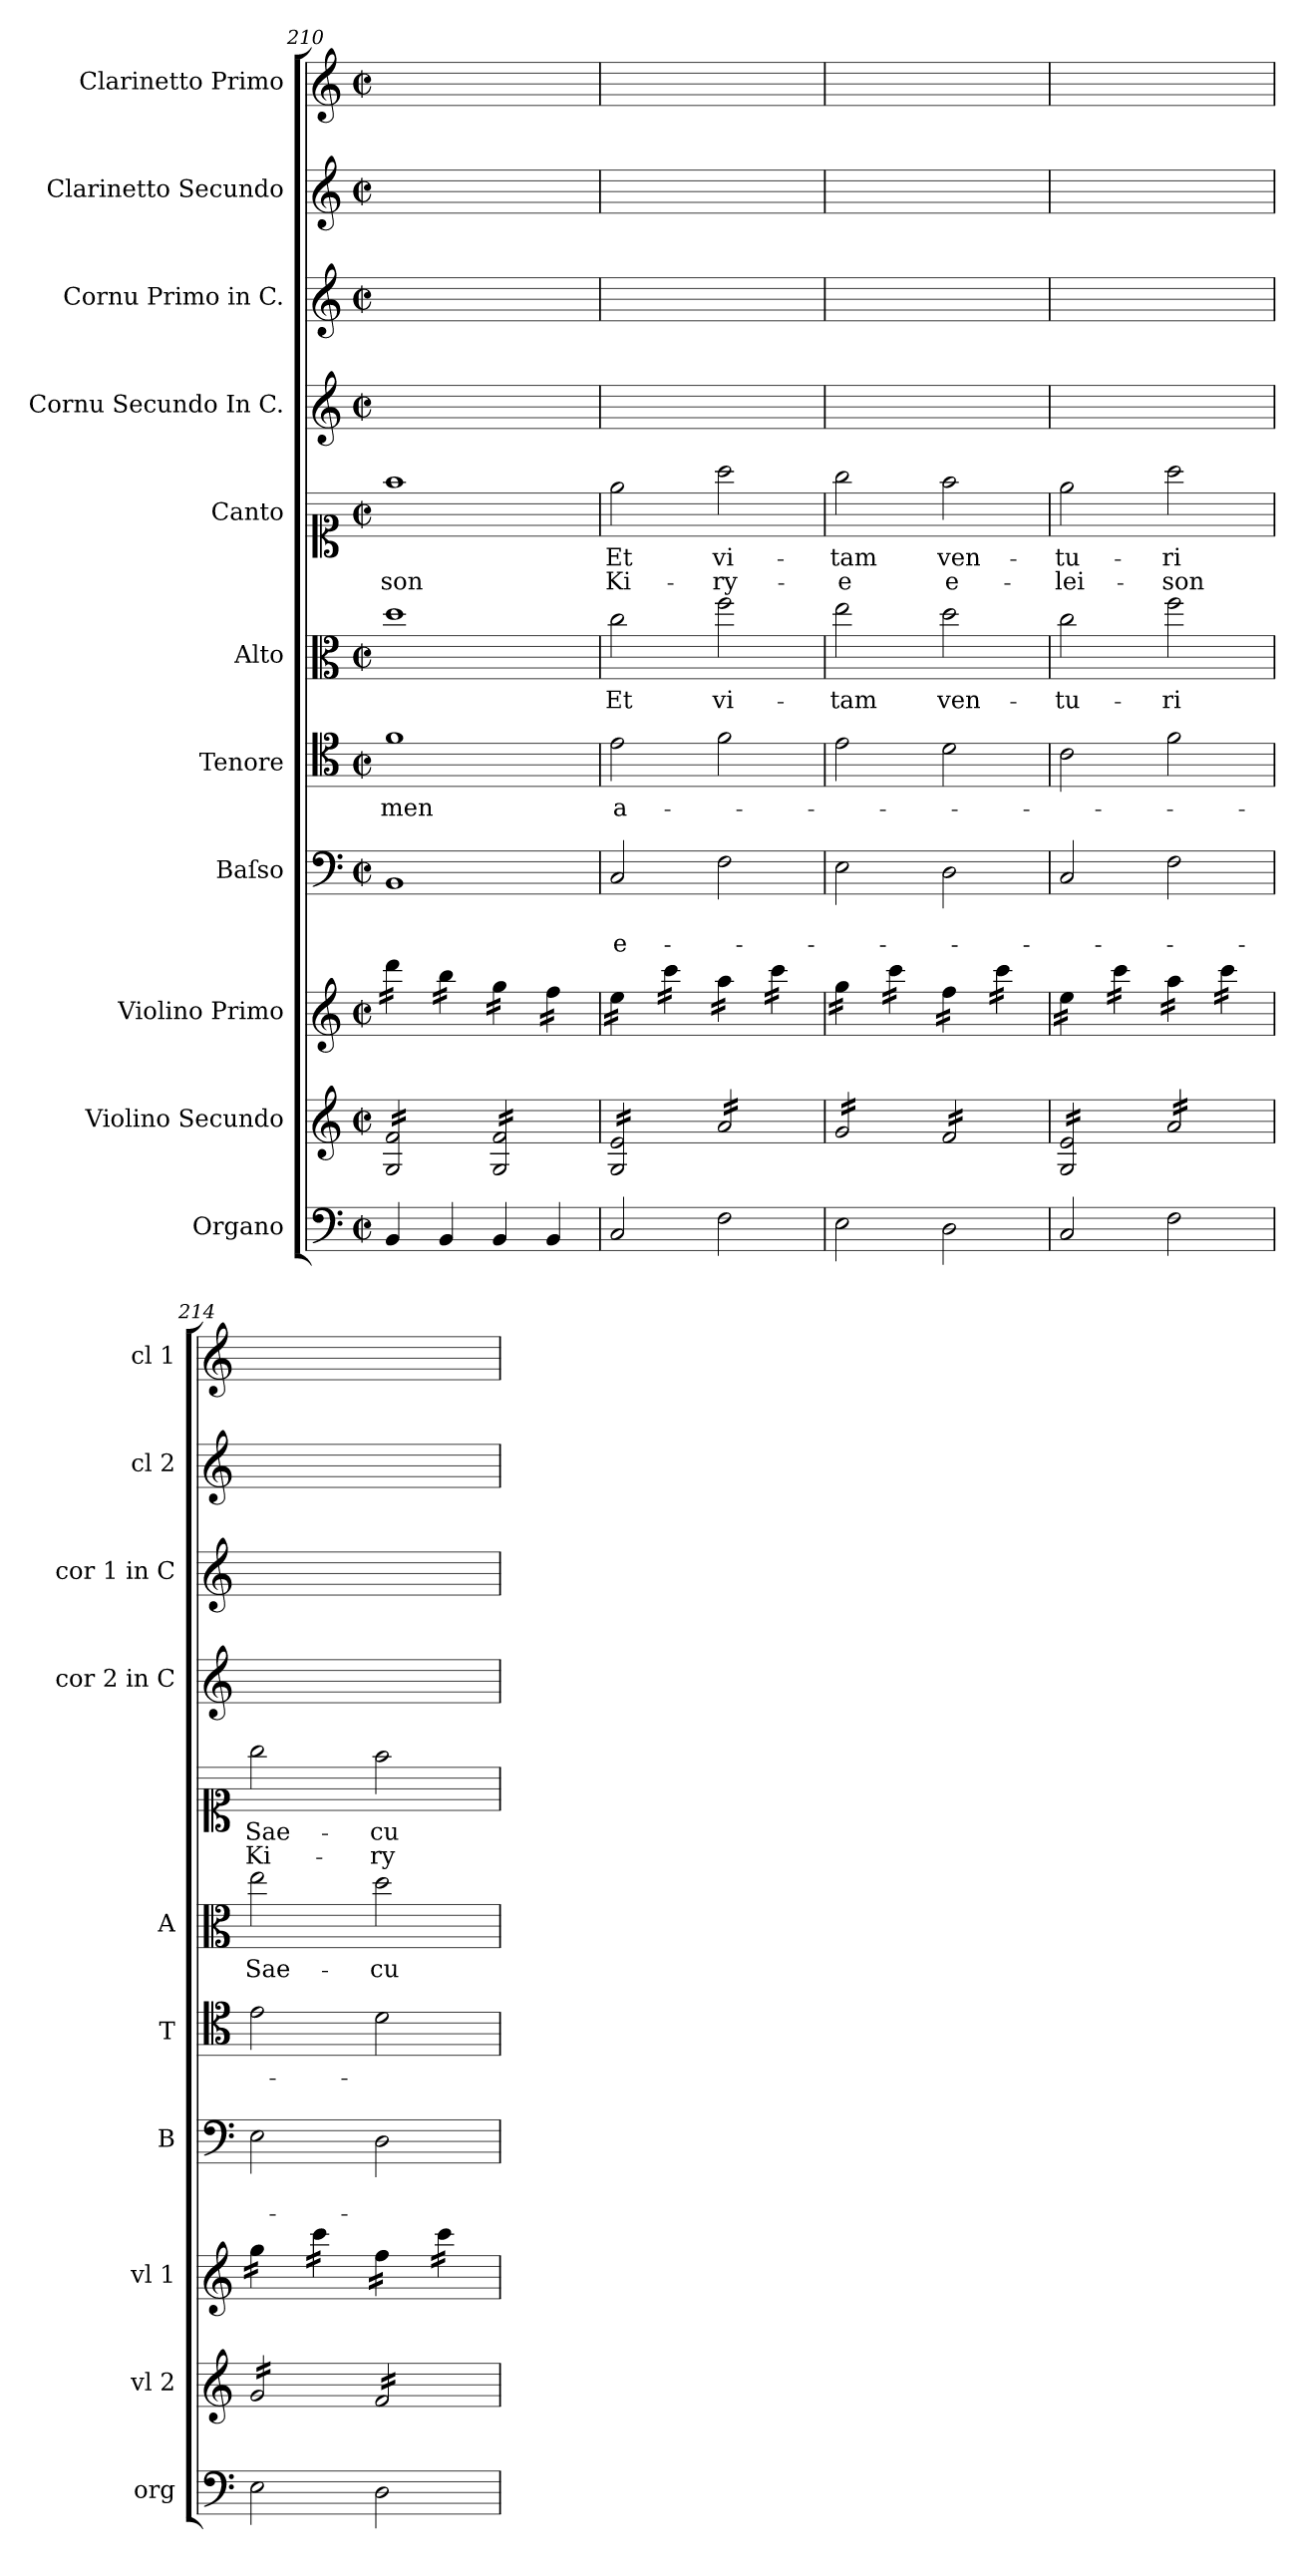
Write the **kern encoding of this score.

**kern	**kern	**kern	**kern	**text	**text	**kern	**text	**kern	**text	**kern	**text	**text	**kern	**kern	**kern	**kern
*part11	*part10	*part9	*part8	*part8	*part8	*part7	*part7	*part6	*part6	*part5	*part5	*part5	*part4	*part3	*part2	*part1
*staff11	*staff10	*staff9	*staff8	*staff8	*staff8	*staff7	*staff7	*staff6	*staff6	*staff5	*staff5	*staff5	*staff4	*staff3	*staff2	*staff1
*I"Organo	*I"Violino Secundo	*I"Violino Primo	*I"Baſso	*	*	*I"Tenore	*	*I"Alto	*	*I"Canto	*	*	*I"Cornu Secundo In C.	*I"Cornu Primo in C.	*I"Clarinetto Secundo	*I"Clarinetto Primo
*I'org	*I'vl 2	*I'vl 1	*I'B	*	*	*I'T	*	*I'A	*	*	*	*	*I'cor 2 in C	*I'cor 1 in C	*I'cl 2	*I'cl 1
*clefF4	*clefG2	*clefG2	*clefF4	*	*	*clefC4	*	*clefC3	*	*clefC1	*	*	*clefG2	*clefG2	*clefG2	*clefG2
*	*	*	*	*	*	*	*	*	*	*	*	*	*ITrd8c12	*ITrd8c12	*	*
*k[]	*k[]	*k[]	*k[]	*	*	*k[]	*	*k[]	*	*k[]	*	*	*k[]	*k[]	*k[]	*k[]
*C:	*C:	*C:	*C:	*	*	*C:	*	*C:	*	*C:	*	*	*C:	*C:	*C:	*C:
*M2/2	*M2/2	*M2/2	*M2/2	*	*	*M2/2	*	*M2/2	*	*M2/2	*	*	*M2/2	*M2/2	*M2/2	*M2/2
*met(c|)	*met(c|)	*met(c|)	*met(c|)	*	*	*met(c|)	*	*met(c|)	*	*met(c|)	*	*	*met(c|)	*met(c|)	*met(c|)	*met(c|)
=210	=210	=210	=210	=210	=210	=210	=210	=210	=210	=210	=210	=210	=210	=210	=210	=210
!	!	!	!	!	!	!	!LO:LY:i	!	!	!	!	!	!	!	!	!
*	*tremolo	*	*	*	*	*	*	*	*	*	*	*	*	*	*	*
*	*	*tremolo	*	*	*	*	*	*	*	*	*	*	*	*	*	*
4BB/	16G/ 16f/LL	16ddd\LL	1BB	.	.	1f	-men	1dd	.	1ff	.	-son	1Gyy	1dyy	1ddyy	1ffyy
.	16G/ 16f/	16ddd\	.	.	.	.	.	.	.	.	.	.	.	.	.	.
.	16G/ 16f/	16ddd\	.	.	.	.	.	.	.	.	.	.	.	.	.	.
.	16G/ 16f/	16ddd\JJ	.	.	.	.	.	.	.	.	.	.	.	.	.	.
4BB/	16G/ 16f/	16bb\LL	.	.	.	.	.	.	.	.	.	.	.	.	.	.
.	16G/ 16f/	16bb\	.	.	.	.	.	.	.	.	.	.	.	.	.	.
.	16G/ 16f/	16bb\	.	.	.	.	.	.	.	.	.	.	.	.	.	.
.	16G/ 16f/JJ	16bb\JJ	.	.	.	.	.	.	.	.	.	.	.	.	.	.
4BB/	16G/ 16f/LL	16gg\LL	.	.	.	.	.	.	.	.	.	.	.	.	.	.
.	16G/ 16f/	16gg\	.	.	.	.	.	.	.	.	.	.	.	.	.	.
.	16G/ 16f/	16gg\	.	.	.	.	.	.	.	.	.	.	.	.	.	.
.	16G/ 16f/	16gg\JJ	.	.	.	.	.	.	.	.	.	.	.	.	.	.
4BB/	16G/ 16f/	16ff\LL	.	.	.	.	.	.	.	.	.	.	.	.	.	.
.	16G/ 16f/	16ff\	.	.	.	.	.	.	.	.	.	.	.	.	.	.
.	16G/ 16f/	16ff\	.	.	.	.	.	.	.	.	.	.	.	.	.	.
.	16G/ 16f/JJ	16ff\JJ	.	.	.	.	.	.	.	.	.	.	.	.	.	.
=211	=211	=211	=211	=211	=211	=211	=211	=211	=211	=211	=211	=211	=211	=211	=211	=211
2C/	16G/ 16e/LL	16ee\LL	2C/	.	-e-	2e\	a-	2cc\	-Et	2ee\	-Et	Ki-	1Cyy	1cyy	2cc\yy	2ee\yy
.	16G/ 16e/	16ee\	.	.	.	.	.	.	.	.	.	.	.	.	.	.
.	16G/ 16e/	16ee\	.	.	.	.	.	.	.	.	.	.	.	.	.	.
.	16G/ 16e/	16ee\JJ	.	.	.	.	.	.	.	.	.	.	.	.	.	.
.	16G/ 16e/	16ccc\LL	.	.	.	.	.	.	.	.	.	.	.	.	.	.
.	16G/ 16e/	16ccc\	.	.	.	.	.	.	.	.	.	.	.	.	.	.
.	16G/ 16e/	16ccc\	.	.	.	.	.	.	.	.	.	.	.	.	.	.
.	16G/ 16e/JJ	16ccc\JJ	.	.	.	.	.	.	.	.	.	.	.	.	.	.
2F\	16a/LL	16aa\LL	2F\	.	.	2f\	.	2ff\	vi-	2aa\	vi-	-ry-	.	.	2ff\yy	2aa\yy
.	16a/	16aa\	.	.	.	.	.	.	.	.	.	.	.	.	.	.
.	16a/	16aa\	.	.	.	.	.	.	.	.	.	.	.	.	.	.
.	16a/	16aa\JJ	.	.	.	.	.	.	.	.	.	.	.	.	.	.
.	16a/	16ccc\LL	.	.	.	.	.	.	.	.	.	.	.	.	.	.
.	16a/	16ccc\	.	.	.	.	.	.	.	.	.	.	.	.	.	.
.	16a/	16ccc\	.	.	.	.	.	.	.	.	.	.	.	.	.	.
.	16a/JJ	16ccc\JJ	.	.	.	.	.	.	.	.	.	.	.	.	.	.
=212	=212	=212	=212	=212	=212	=212	=212	=212	=212	=212	=212	=212	=212	=212	=212	=212
2E\	16g/LL	16gg\LL	2E\	.	.	2e\	.	2ee\	-tam	2gg\	-tam	-e	1Cyy	1cyy	2ee\yy	2gg\yy
.	16g/	16gg\	.	.	.	.	.	.	.	.	.	.	.	.	.	.
.	16g/	16gg\	.	.	.	.	.	.	.	.	.	.	.	.	.	.
.	16g/	16gg\JJ	.	.	.	.	.	.	.	.	.	.	.	.	.	.
.	16g/	16ccc\LL	.	.	.	.	.	.	.	.	.	.	.	.	.	.
.	16g/	16ccc\	.	.	.	.	.	.	.	.	.	.	.	.	.	.
.	16g/	16ccc\	.	.	.	.	.	.	.	.	.	.	.	.	.	.
.	16g/JJ	16ccc\JJ	.	.	.	.	.	.	.	.	.	.	.	.	.	.
2D\	16f/LL	16ff\LL	2D\	.	.	2d\	.	2dd\	ven-	2ff\	ven-	e-	.	.	2dd\yy	2ff\yy
.	16f/	16ff\	.	.	.	.	.	.	.	.	.	.	.	.	.	.
.	16f/	16ff\	.	.	.	.	.	.	.	.	.	.	.	.	.	.
.	16f/	16ff\JJ	.	.	.	.	.	.	.	.	.	.	.	.	.	.
.	16f/	16ccc\LL	.	.	.	.	.	.	.	.	.	.	.	.	.	.
.	16f/	16ccc\	.	.	.	.	.	.	.	.	.	.	.	.	.	.
.	16f/	16ccc\	.	.	.	.	.	.	.	.	.	.	.	.	.	.
.	16f/JJ	16ccc\JJ	.	.	.	.	.	.	.	.	.	.	.	.	.	.
=213	=213	=213	=213	=213	=213	=213	=213	=213	=213	=213	=213	=213	=213	=213	=213	=213
2C/	16G/ 16e/LL	16ee\LL	2C/	.	.	2c\	.	2cc\	-tu-	2ee\	-tu-	-lei-	1Cyy	1cyy	2cc\yy	2ee\yy
.	16G/ 16e/	16ee\	.	.	.	.	.	.	.	.	.	.	.	.	.	.
.	16G/ 16e/	16ee\	.	.	.	.	.	.	.	.	.	.	.	.	.	.
.	16G/ 16e/	16ee\JJ	.	.	.	.	.	.	.	.	.	.	.	.	.	.
.	16G/ 16e/	16ccc\LL	.	.	.	.	.	.	.	.	.	.	.	.	.	.
.	16G/ 16e/	16ccc\	.	.	.	.	.	.	.	.	.	.	.	.	.	.
.	16G/ 16e/	16ccc\	.	.	.	.	.	.	.	.	.	.	.	.	.	.
.	16G/ 16e/JJ	16ccc\JJ	.	.	.	.	.	.	.	.	.	.	.	.	.	.
2F\	16a/LL	16aa\LL	2F\	.	.	2f\	.	2ff\	-ri	2aa\	-ri	-son	.	.	2ff\yy	2aa\yy
.	16a/	16aa\	.	.	.	.	.	.	.	.	.	.	.	.	.	.
.	16a/	16aa\	.	.	.	.	.	.	.	.	.	.	.	.	.	.
.	16a/	16aa\JJ	.	.	.	.	.	.	.	.	.	.	.	.	.	.
.	16a/	16ccc\LL	.	.	.	.	.	.	.	.	.	.	.	.	.	.
.	16a/	16ccc\	.	.	.	.	.	.	.	.	.	.	.	.	.	.
.	16a/	16ccc\	.	.	.	.	.	.	.	.	.	.	.	.	.	.
.	16a/JJ	16ccc\JJ	.	.	.	.	.	.	.	.	.	.	.	.	.	.
=214	=214	=214	=214	=214	=214	=214	=214	=214	=214	=214	=214	=214	=214	=214	=214	=214
2E\	16g/LL	16gg\LL	2E\	.	.	2e\	.	2ee\	Sae-	2gg\	Sae-	Ki-	1Cyy	1cyy	2ee\yy	2gg\yy
.	16g/	16gg\	.	.	.	.	.	.	.	.	.	.	.	.	.	.
.	16g/	16gg\	.	.	.	.	.	.	.	.	.	.	.	.	.	.
.	16g/	16gg\JJ	.	.	.	.	.	.	.	.	.	.	.	.	.	.
.	16g/	16ccc\LL	.	.	.	.	.	.	.	.	.	.	.	.	.	.
.	16g/	16ccc\	.	.	.	.	.	.	.	.	.	.	.	.	.	.
.	16g/	16ccc\	.	.	.	.	.	.	.	.	.	.	.	.	.	.
.	16g/JJ	16ccc\JJ	.	.	.	.	.	.	.	.	.	.	.	.	.	.
2D\	16f/LL	16ff\LL	2D\	.	.	2d\	.	2dd\	-cu-	2ff\	-cu-	-ry-	.	.	2dd\yy	2ff\yy
.	16f/	16ff\	.	.	.	.	.	.	.	.	.	.	.	.	.	.
.	16f/	16ff\	.	.	.	.	.	.	.	.	.	.	.	.	.	.
.	16f/	16ff\JJ	.	.	.	.	.	.	.	.	.	.	.	.	.	.
.	16f/	16ccc\LL	.	.	.	.	.	.	.	.	.	.	.	.	.	.
.	16f/	16ccc\	.	.	.	.	.	.	.	.	.	.	.	.	.	.
.	16f/	16ccc\	.	.	.	.	.	.	.	.	.	.	.	.	.	.
.	16f/JJ	16ccc\JJ	.	.	.	.	.	.	.	.	.	.	.	.	.	.
*	*	*Xtremolo	*	*	*	*	*	*	*	*	*	*	*	*	*	*
*	*Xtremolo	*	*	*	*	*	*	*	*	*	*	*	*	*	*	*
=	=	=	=	=	=	=	=	=	=	=	=	=	=	=	=	=
*-	*-	*-	*-	*-	*-	*-	*-	*-	*-	*-	*-	*-	*-	*-	*-	*-
